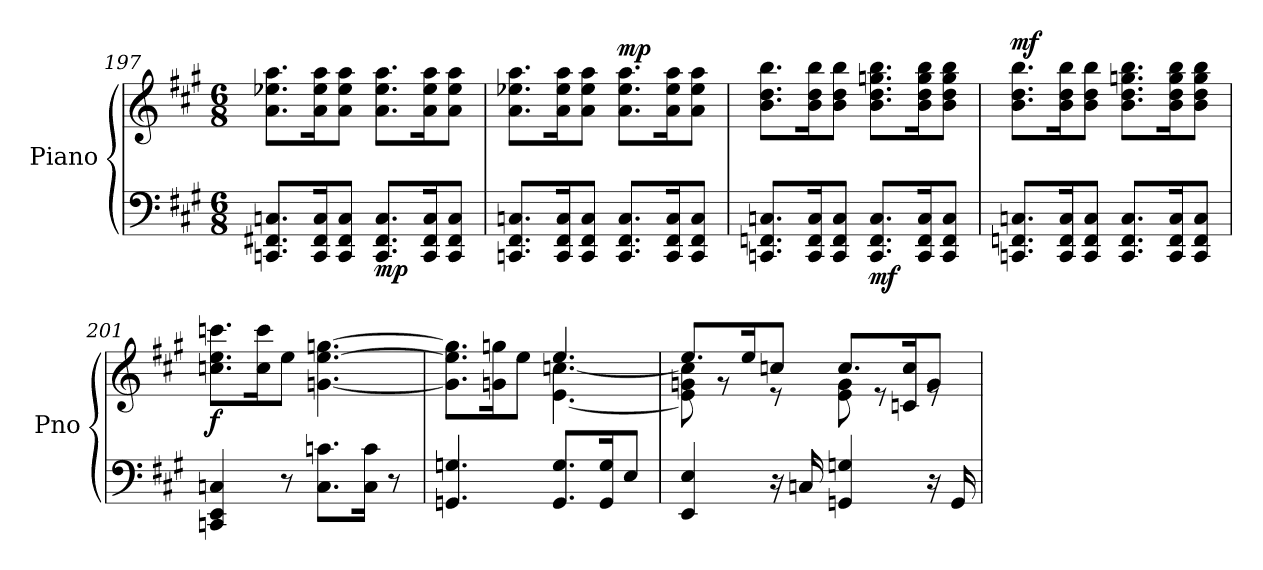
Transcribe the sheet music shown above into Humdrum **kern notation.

**kern	**kern	**dynam
*part1	*part1	*part1
*staff2	*staff1	*staff1/2
*I"Piano	*	*
*I'Pno	*	*
*clefF4	*clefG2	*
*k[f#c#g#]	*k[f#c#g#]	*
*M6/8	*M6/8	*
=197	=197	=197
8.CCn/ 8.FF#X/ 8.Cn/L	8.a\ 8.ee-X\ 8.aa\L	.
16CC/ 16FF#/ 16C/K	16a\ 16ee-\ 16aa\K	.
8CC/ 8FF#/ 8C/J	8a\ 8ee-\ 8aa\J	.
!	!	!LO:DY:b=2
8.CC/ 8.FF#/ 8.C/L	8.a\ 8.ee-\ 8.aa\L	mp
16CC/ 16FF#/ 16C/K	16a\ 16ee-\ 16aa\K	.
8CC/ 8FF#/ 8C/J	8a\ 8ee-\ 8aa\J	.
=198	=198	=198
8.CCn/ 8.FF#/ 8.Cn/L	8.a\ 8.ee-X\ 8.aa\L	.
16CC/ 16FF#/ 16C/K	16a\ 16ee-\ 16aa\K	.
8CC/ 8FF#/ 8C/J	8a\ 8ee-\ 8aa\J	.
!	!	!LO:DY:a
8.CC/ 8.FF#/ 8.C/L	8.a\ 8.ee-\ 8.aa\L	mp
16CC/ 16FF#/ 16C/K	16a\ 16ee-\ 16aa\K	.
8CC/ 8FF#/ 8C/J	8a\ 8ee-\ 8aa\J	.
=199	=199	=199
8.CCn/ 8.FFn/ 8.Cn/L	8.b\ 8.dd\ 8.bb\L	.
16CC/ 16FF/ 16C/K	16b\ 16dd\ 16bb\K	.
8CC/ 8FF/ 8C/J	8b\ 8dd\ 8bb\J	.
!	!	!LO:DY:b=2
8.CC/ 8.FF/ 8.C/L	8.b\ 8.dd\ 8.ggn\ 8.bb\L	mf
16CC/ 16FF/ 16C/K	16b\ 16dd\ 16gg\ 16bb\K	.
8CC/ 8FF/ 8C/J	8b\ 8dd\ 8gg\ 8bb\J	.
=200	=200	=200
!	!	!LO:DY:a
8.CCn/ 8.FFn/ 8.Cn/L	8.b\ 8.dd\ 8.bb\L	mf
16CC/ 16FF/ 16C/K	16b\ 16dd\ 16bb\K	.
8CC/ 8FF/ 8C/J	8b\ 8dd\ 8bb\J	.
8.CC/ 8.FF/ 8.C/L	8.b\ 8.dd\ 8.ggn\ 8.bb\L	.
16CC/ 16FF/ 16C/K	16b\ 16dd\ 16gg\ 16bb\K	.
8CC/ 8FF/ 8C/J	8b\ 8dd\ 8gg\ 8bb\J	.
!!LO:LB:g=z
=201	=201	=201
!	!	!LO:DY:b
4CCn/ 4EE/ 4Cn/	8.ccn\ 8.ee\ 8.cccn\L	f
.	16cc\ 16ccc\K	.
8r	8ee\J	.
8.C\ 8.cn\L	[4.gn\ [4.ee\ [4.ggn\	.
16C\ 16c\Jk	.	.
8r	.	.
=202	=202	=202
*	*^	*
4.GGn/ 4.Gn/	8.g\] 8.ee\] 8.gg\]L	4.ryy	.
.	16gn\ 16ggn\K	.	.
.	8ee\J	.	.
8.GG/ 8.G/L	4.ee/	[4.e\ [4.ccn\	.
16GG/ 16G/K	.	.	.
8E/J	.	.	.
=203	=203	=203	=203
4EE/ 4E/	8.ee/L	8e\] 8gn\ 8cc\]	.
.	.	8r	.
.	16ee/K	.	.
16r	8ccn/J	8r	.
16Cn/	.	.	.
4GGn/ 4Gn/	8.cc/L	8e\ 8g\	.
.	.	8re	.
.	16cn/ 16cc/K	.	.
16r	8g/J	8re	.
16GG/	.	.	.
*	*v	*v	*
=	=	=
*-	*-	*-
